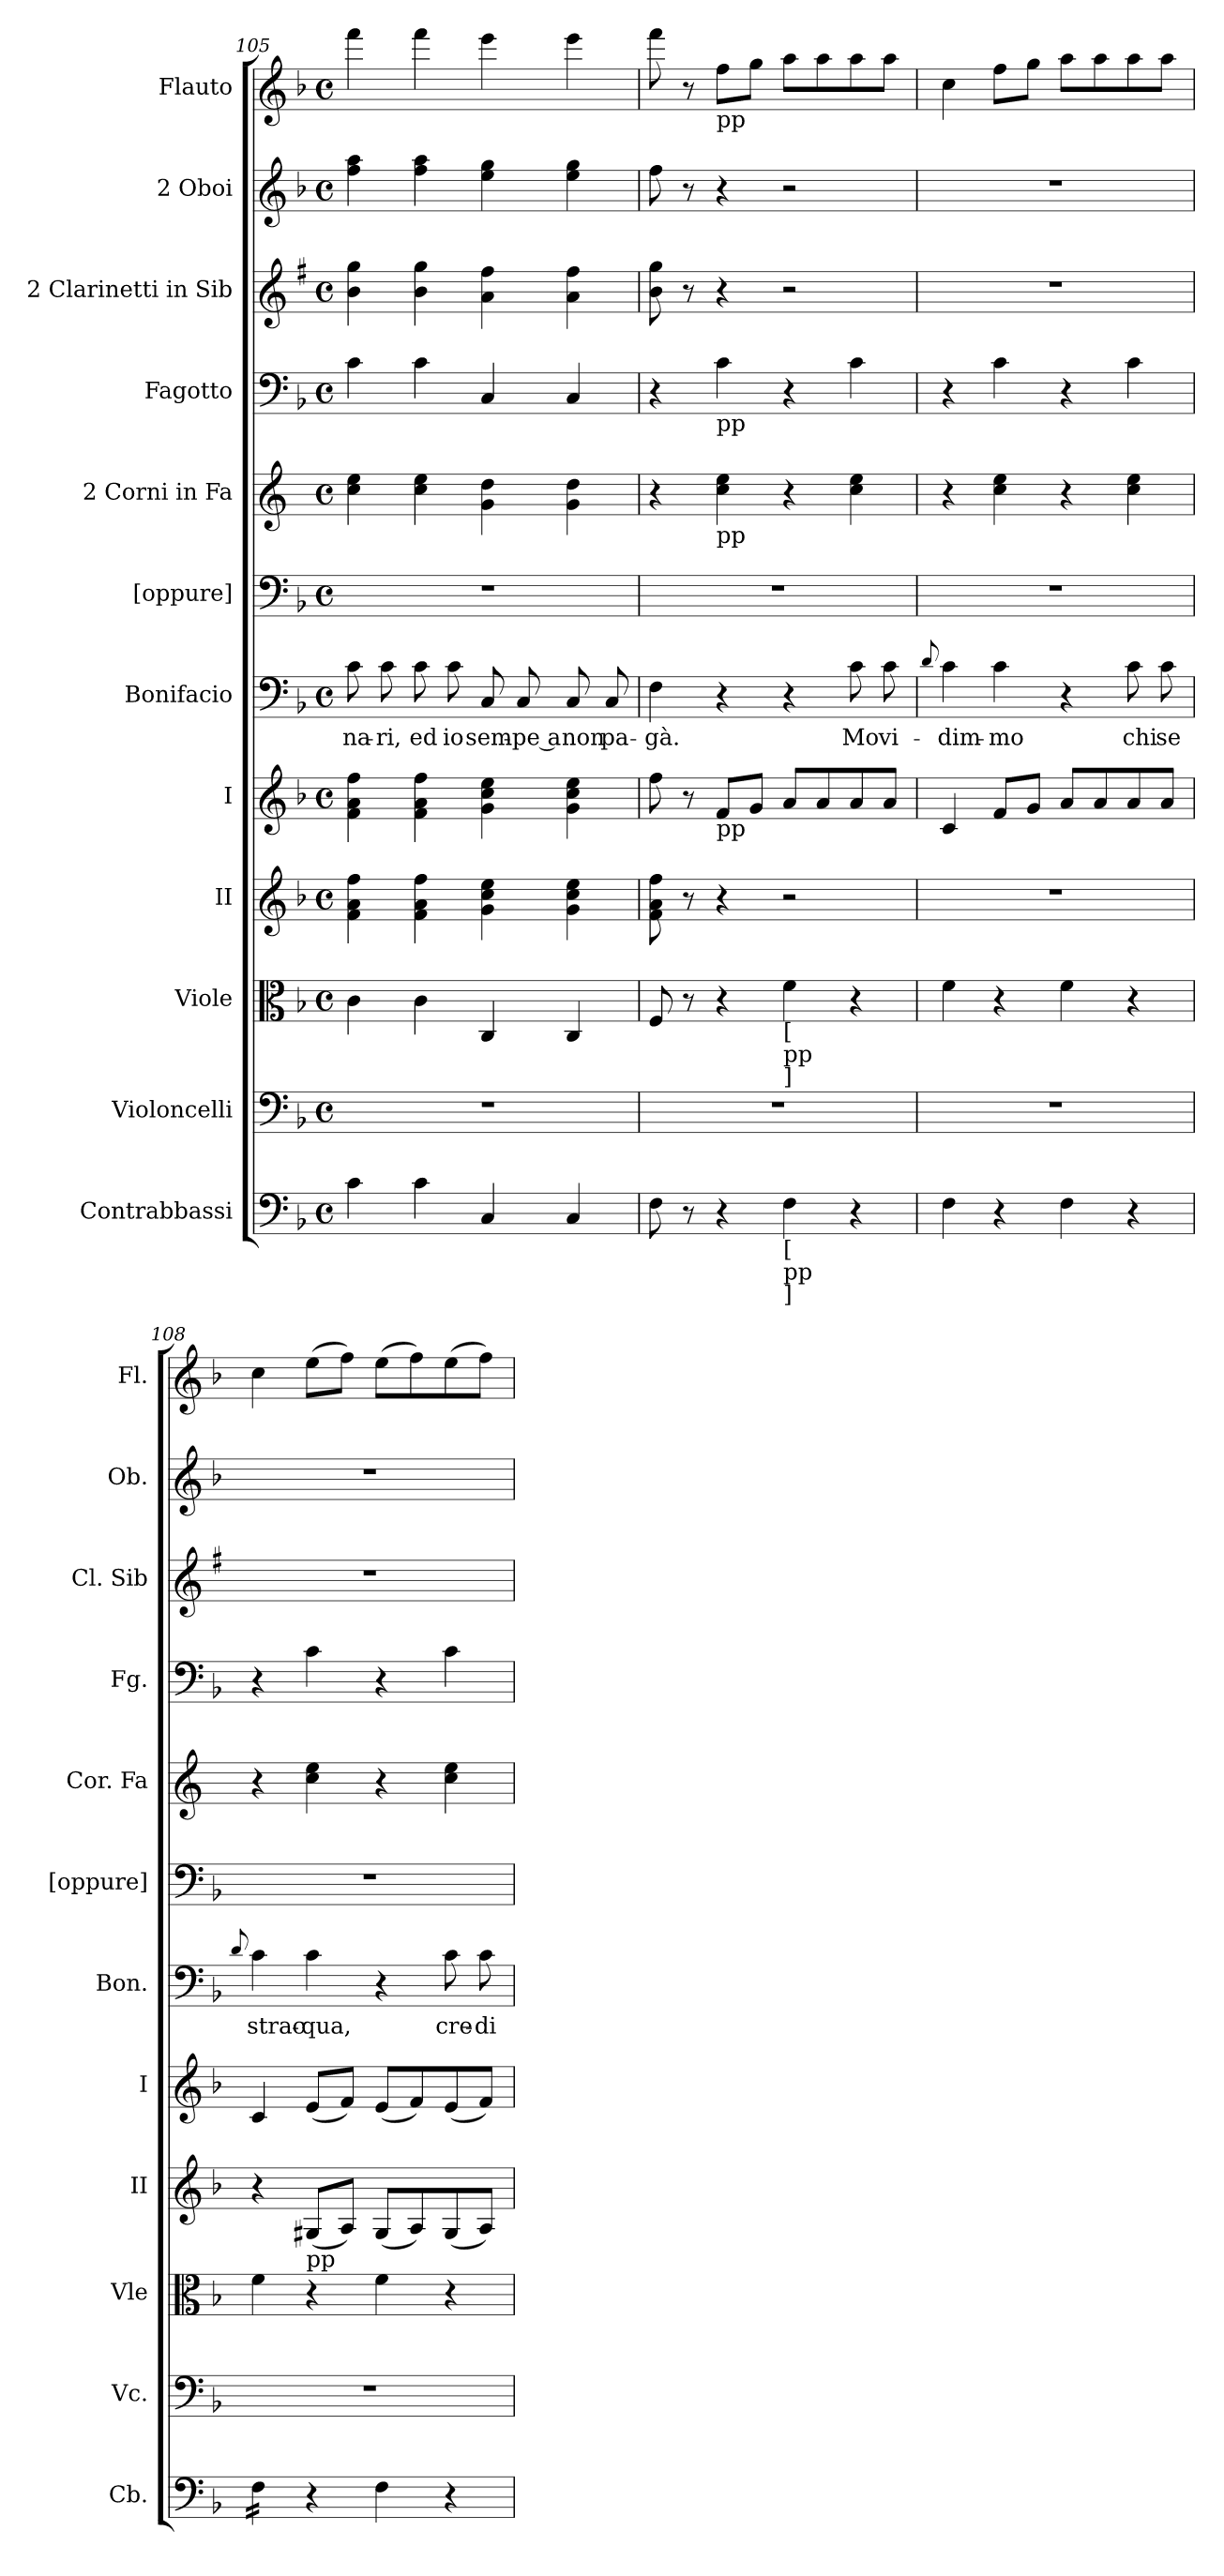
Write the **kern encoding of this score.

**kern	**kern	**kern	**kern	**kern	**kern	**text	**kern	**kern	**kern	**kern	**kern	**kern
*part12	*part11	*part10	*part9	*part8	*part7	*part7	*part6	*part5	*part4	*part3	*part2	*part1
*staff12	*staff11	*staff10	*staff9	*staff8	*staff7	*staff7	*staff6	*staff5	*staff4	*staff3	*staff2	*staff1
*I"Contrabbassi	*I"Violoncelli	*I"Viole	*I"II	*I"I	*I"Bonifacio	*	*I"[oppure]	*I"2 Corni in Fa	*I"Fagotto	*I"2 Clarinetti in Sib	*I"2 Oboi	*I"Flauto
*I'Cb.	*I'Vc.	*I'Vle	*I'II	*I'I	*I'Bon.	*	*I'[oppure]	*I'Cor. Fa	*I'Fg.	*I'Cl. Sib	*I'Ob.	*I'Fl.
*clefF4	*clefF4	*clefC3	*clefG2	*clefG2	*clefF4	*	*clefF4	*clefG2	*clefF4	*clefG2	*clefG2	*clefG2
*	*	*	*	*	*	*	*	*	*	*ITrd1c2	*	*
*k[b-]	*k[b-]	*k[b-]	*k[b-]	*k[b-]	*k[b-]	*	*k[b-]	*k[]	*k[b-]	*k[b-]	*k[b-]	*k[b-]
*F:	*F:	*F:	*F:	*F:	*F:	*	*F:	*C:	*F:	*F:	*F:	*F:
*M4/4	*M4/4	*M4/4	*M4/4	*M4/4	*M4/4	*	*M4/4	*M4/4	*M4/4	*M4/4	*M4/4	*M4/4
*met(c)	*met(c)	*met(c)	*met(c)	*met(c)	*met(c)	*	*met(c)	*met(c)	*met(c)	*met(c)	*met(c)	*met(c)
=105	=105	=105	=105	=105	=105	=105	=105	=105	=105	=105	=105	=105
!	!	!	!	!	!	!LO:LY:b	!	!	!	!	!	!
4c\	1r	4c\	4f\ 4a\ 4ff\	4f\ 4a\ 4ff\	8c\	-na-	1r	4cc\ 4ee\	4c\	4a\ 4ff\	4ff\ 4aa\	4fff\
!	!	!	!	!	!	!LO:LY:b	!	!	!	!	!	!
.	.	.	.	.	8c\	-ri,	.	.	.	.	.	.
!	!	!	!	!	!	!LO:LY:b	!	!	!	!	!	!
4c\	.	4c\	4f\ 4a\ 4ff\	4f\ 4a\ 4ff\	8c\	ed	.	4cc\ 4ee\	4c\	4a\ 4ff\	4ff\ 4aa\	4fff\
!	!	!	!	!	!	!LO:LY:b	!	!	!	!	!	!
.	.	.	.	.	8c\	io	.	.	.	.	.	.
!	!	!	!	!	!	!LO:LY:b	!	!	!	!	!	!
4C/	.	4C/	4g\ 4cc\ 4ee\	4g\ 4cc\ 4ee\	8C/	sem-	.	4g\ 4dd\	4C/	4g\ 4ee\	4ee\ 4gg\	4eee\
!	!	!	!	!	!	!LO:LY:b	!	!	!	!	!	!
.	.	.	.	.	8C/	-pe a	.	.	.	.	.	.
!	!	!	!	!	!	!LO:LY:b	!	!	!	!	!	!
4C/	.	4C/	4g\ 4cc\ 4ee\	4g\ 4cc\ 4ee\	8C/	non	.	4g\ 4dd\	4C/	4g\ 4ee\	4ee\ 4gg\	4eee\
!	!	!	!	!	!	!LO:LY:b	!	!	!	!	!	!
.	.	.	.	.	8C/	pa-	.	.	.	.	.	.
=106	=106	=106	=106	=106	=106	=106	=106	=106	=106	=106	=106	=106
!	!	!	!	!	!	!LO:LY:b	!	!	!	!	!	!
8F!\	1r	8F!/	8f!\ 8a!\ 8ff!\	8ff\	4F\	-gà.	1r	4r	4r	8a!\ 8ff!\	8ff	8fff\
8r	.	8r	8r	8r	.	.	.	.	.	8r	8r	8r
!	!	!	!	!	!	!	!	!	!	!	!	!LO:TX:b:t=pp
!	!	!	!	!	!	!	!	!	!LO:TX:b:t=pp	!	!	!
!	!	!	!	!	!	!	!	!LO:TX:b:t=pp	!	!	!	!
!	!	!	!	!LO:TX:b:t=pp	!	!	!	!	!	!	!	!
4r	.	4r	4r	8f/L	4r	.	.	4cc\ 4ee\	4c\	4r	4r	8ff\L
.	.	.	.	8g/J	.	.	.	.	.	.	.	8gg\J
!	!	!LO:TX:b:t=[	!	!	!	!	!	!	!	!	!	!
!	!	!LO:TX:b:t=pp	!	!	!	!	!	!	!	!	!	!
!	!	!LO:TX:b:t=]	!	!	!	!	!	!	!	!	!	!
!LO:TX:b:t=[	!	!	!	!	!	!	!	!	!	!	!	!
!LO:TX:b:t=pp	!	!	!	!	!	!	!	!	!	!	!	!
!LO:TX:b:t=]	!	!	!	!	!	!	!	!	!	!	!	!
4F\	.	4f\	2r	8a/L	4r	.	.	4r	4r	2r	2r	8aa\L
.	.	.	.	8a/	.	.	.	.	.	.	.	8aa\
!	!	!	!	!	!	!LO:LY:b	!	!	!	!	!	!
4r	.	4r	.	8a/	8c\	Mo	.	4cc\ 4ee\	4c\	.	.	8aa\
!	!	!	!	!	!	!LO:LY:b	!	!	!	!	!	!
.	.	.	.	8a/J	8c\	vi-	.	.	.	.	.	8aa\J
=107	=107	=107	=107	=107	=107	=107	=107	=107	=107	=107	=107	=107
.	.	.	.	.	8qqd/	.	.	.	.	.	.	.
!	!	!	!	!	!	!LO:LY:b	!	!	!	!	!	!
4F\	1r	4f\	1r	4c/	4c\	-dim-	1r	4r	4r	1r	1r	4cc\
!	!	!	!	!	!	!LO:LY:b	!	!	!	!	!	!
4r	.	4r	.	8f/L	4c\	-mo	.	4cc\ 4ee\	4c\	.	.	8ff\L
.	.	.	.	8g/J	.	.	.	.	.	.	.	8gg\J
4F\	.	4f\	.	8a/L	4r	.	.	4r	4r	.	.	8aa\L
.	.	.	.	8a/	.	.	.	.	.	.	.	8aa\
!	!	!	!	!	!	!LO:LY:b	!	!	!	!	!	!
4r	.	4r	.	8a/	8c\	chi	.	4cc\ 4ee\	4c\	.	.	8aa\
!	!	!	!	!	!	!LO:LY:b	!	!	!	!	!	!
.	.	.	.	8a/J	8c\	se	.	.	.	.	.	8aa\J
!!LO:PB:g=z
=108	=108	=108	=108	=108	=108	=108	=108	=108	=108	=108	=108	=108
.	.	.	.	.	8qqd/	.	.	.	.	.	.	.
!	!	!	!	!	!	!LO:LY:b	!	!	!	!	!	!
*tremolo	*	*	*	*	*	*	*	*	*	*	*	*
16F\LL	1r	4f\	4r	4c/	4c\	strac-	1r	4r	4r	1r	1r	4cc\
16F\	.	.	.	.	.	.	.	.	.	.	.	.
16F\	.	.	.	.	.	.	.	.	.	.	.	.
16F\JJ	.	.	.	.	.	.	.	.	.	.	.	.
*Xtremolo	*	*	*	*	*	*	*	*	*	*	*	*
!	!	!	!LO:TX:b:t=pp	!	!	!	!	!	!	!	!	!
!	!	!	!	!	!	!LO:LY:b	!	!	!	!	!	!
4r	.	4r	(<8G#X</L	(<8e</L	4c\	-qua,	.	4cc\ 4ee\	4c\	.	.	(>8ee\L
.	.	.	8A/J)	8f/J)	.	.	.	.	.	.	.	8ff\J)
4F\	.	4f\	(<8G#/L	(<8e/L	4r	.	.	4r	4r	.	.	(>8ee\L
.	.	.	8A/)	8f/)	.	.	.	.	.	.	.	8ff\)
!	!	!	!	!	!	!LO:LY:b	!	!	!	!	!	!
4r	.	4r	(<8G#/	(<8e/	8c\	cre-	.	4cc\ 4ee\	4c\	.	.	(>8ee\
!	!	!	!	!	!	!LO:LY:b	!	!	!	!	!	!
.	.	.	8A/J)	8f/J)	8c\	-di-	.	.	.	.	.	8ff\J)
=	=	=	=	=	=	=	=	=	=	=	=	=
*-	*-	*-	*-	*-	*-	*-	*-	*-	*-	*-	*-	*-
